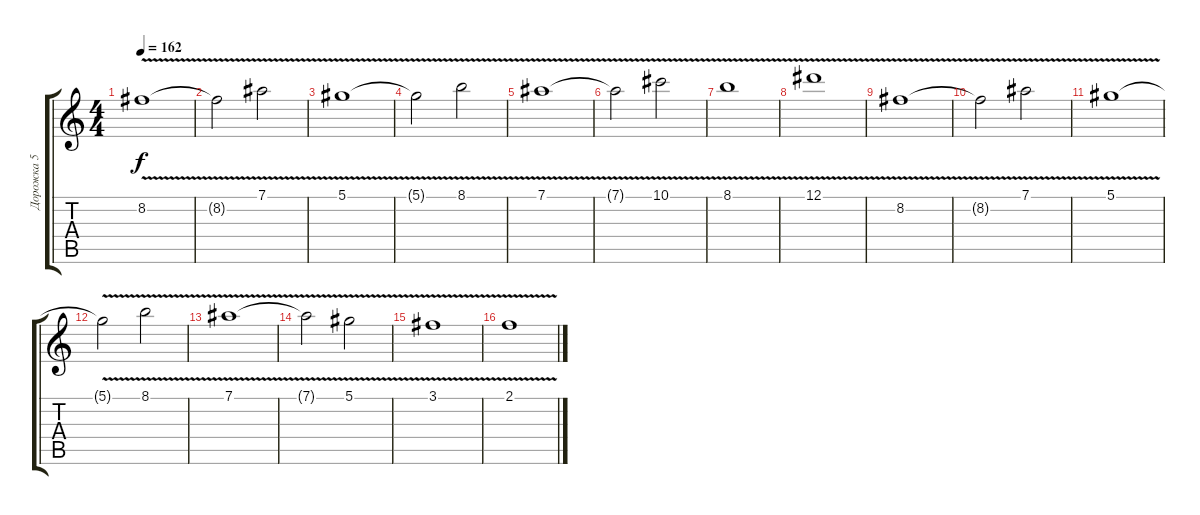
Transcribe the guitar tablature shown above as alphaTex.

\track ("Дорожка 5" "Дорожка 5") {instrument overdrivenguitar}
\staff {score tabs}
\tuning (Eb4 Bb3 Gb3 Db3 Ab2 Eb2) {hide}
\ts (4 4)
\tempo 162
\clef g2
\ks c
8.2{v}.1{dy f} |
8.2{t}.2 7.1{v}.2 |
5.1{v}.1 |
5.1{t}.2 8.1{v}.2 |
7.1{v}.1 |
7.1{t}.2 10.1{v}.2 |
8.1{v}.1 |
12.1{v}.1 |
8.2{v}.1 |
8.2{t}.2 7.1{v}.2 |
5.1{v}.1 |
5.1{t}.2 8.1{v}.2 |
7.1{v}.1 |
7.1{t}.2 5.1{v}.2 |
3.1{v}.1 |
2.1{v}.1
